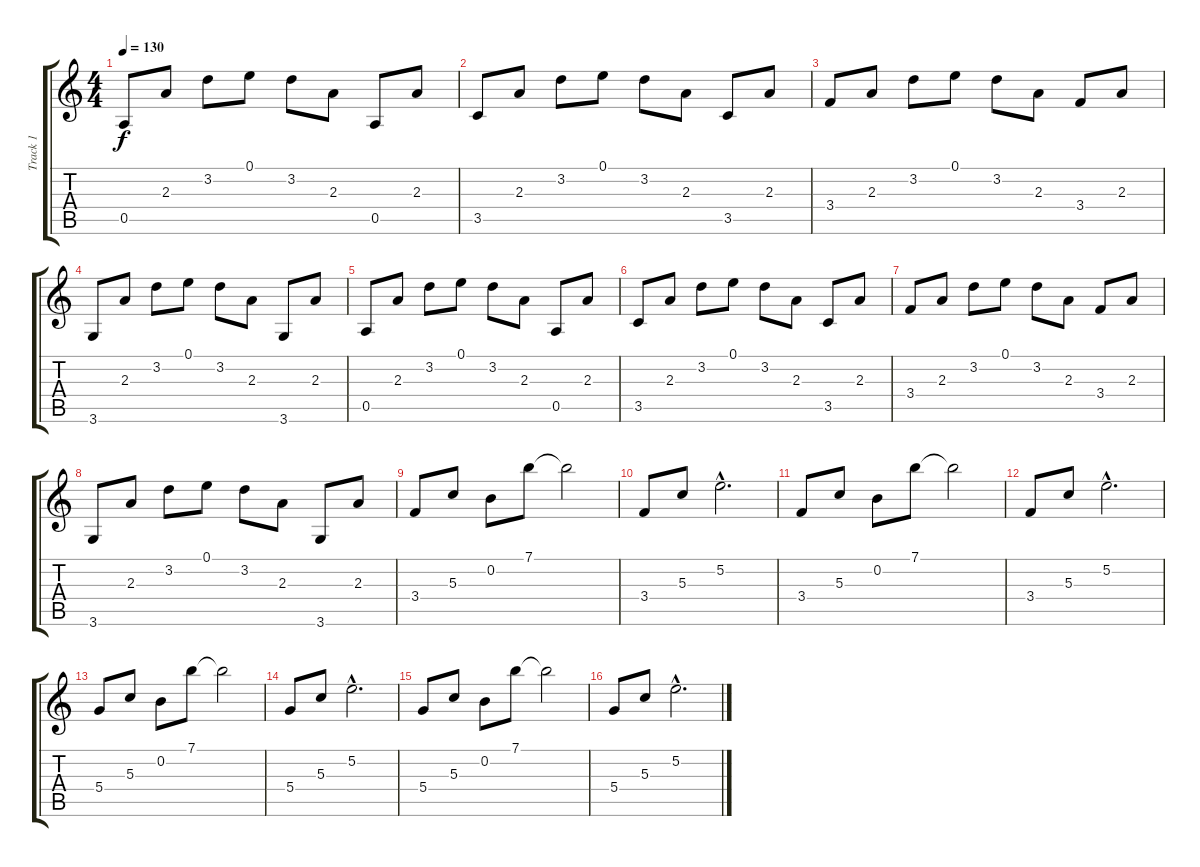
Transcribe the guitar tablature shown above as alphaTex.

\track ("Track 1" "Track 1") {instrument electricguitarclean}
\staff {score tabs}
\tuning (E4 B3 G3 D3 A2 E2) {hide}
\ts (4 4)
\tempo 130
\clef g2
\ks c
0.5.8{dy f} 2.3.8 3.2.8 0.1.8 3.2.8 2.3.8 0.5.8 2.3.8 |
3.5.8 2.3.8 3.2.8 0.1.8 3.2.8 2.3.8 3.5.8 2.3.8 |
3.4.8 2.3.8 3.2.8 0.1.8 3.2.8 2.3.8 3.4.8 2.3.8 |
3.6.8 2.3.8 3.2.8 0.1.8 3.2.8 2.3.8 3.6.8 2.3.8 |
0.5.8 2.3.8 3.2.8 0.1.8 3.2.8 2.3.8 0.5.8 2.3.8 |
3.5.8 2.3.8 3.2.8 0.1.8 3.2.8 2.3.8 3.5.8 2.3.8 |
3.4.8 2.3.8 3.2.8 0.1.8 3.2.8 2.3.8 3.4.8 2.3.8 |
3.6.8 2.3.8 3.2.8 0.1.8 3.2.8 2.3.8 3.6.8 2.3.8 |
3.4.8 5.3.8 0.2.8 7.1.8 7.1{t}.2 |
3.4.8 5.3.8 5.2{hac}.2{d} |
3.4.8 5.3.8 0.2.8 7.1.8 7.1{t}.2 |
3.4.8 5.3.8 5.2{hac}.2{d} |
5.4.8 5.3.8 0.2.8 7.1.8 7.1{t}.2 |
5.4.8 5.3.8 5.2{hac}.2{d} |
5.4.8 5.3.8 0.2.8 7.1.8 7.1{t}.2 |
5.4.8 5.3.8 5.2{hac}.2{d}
